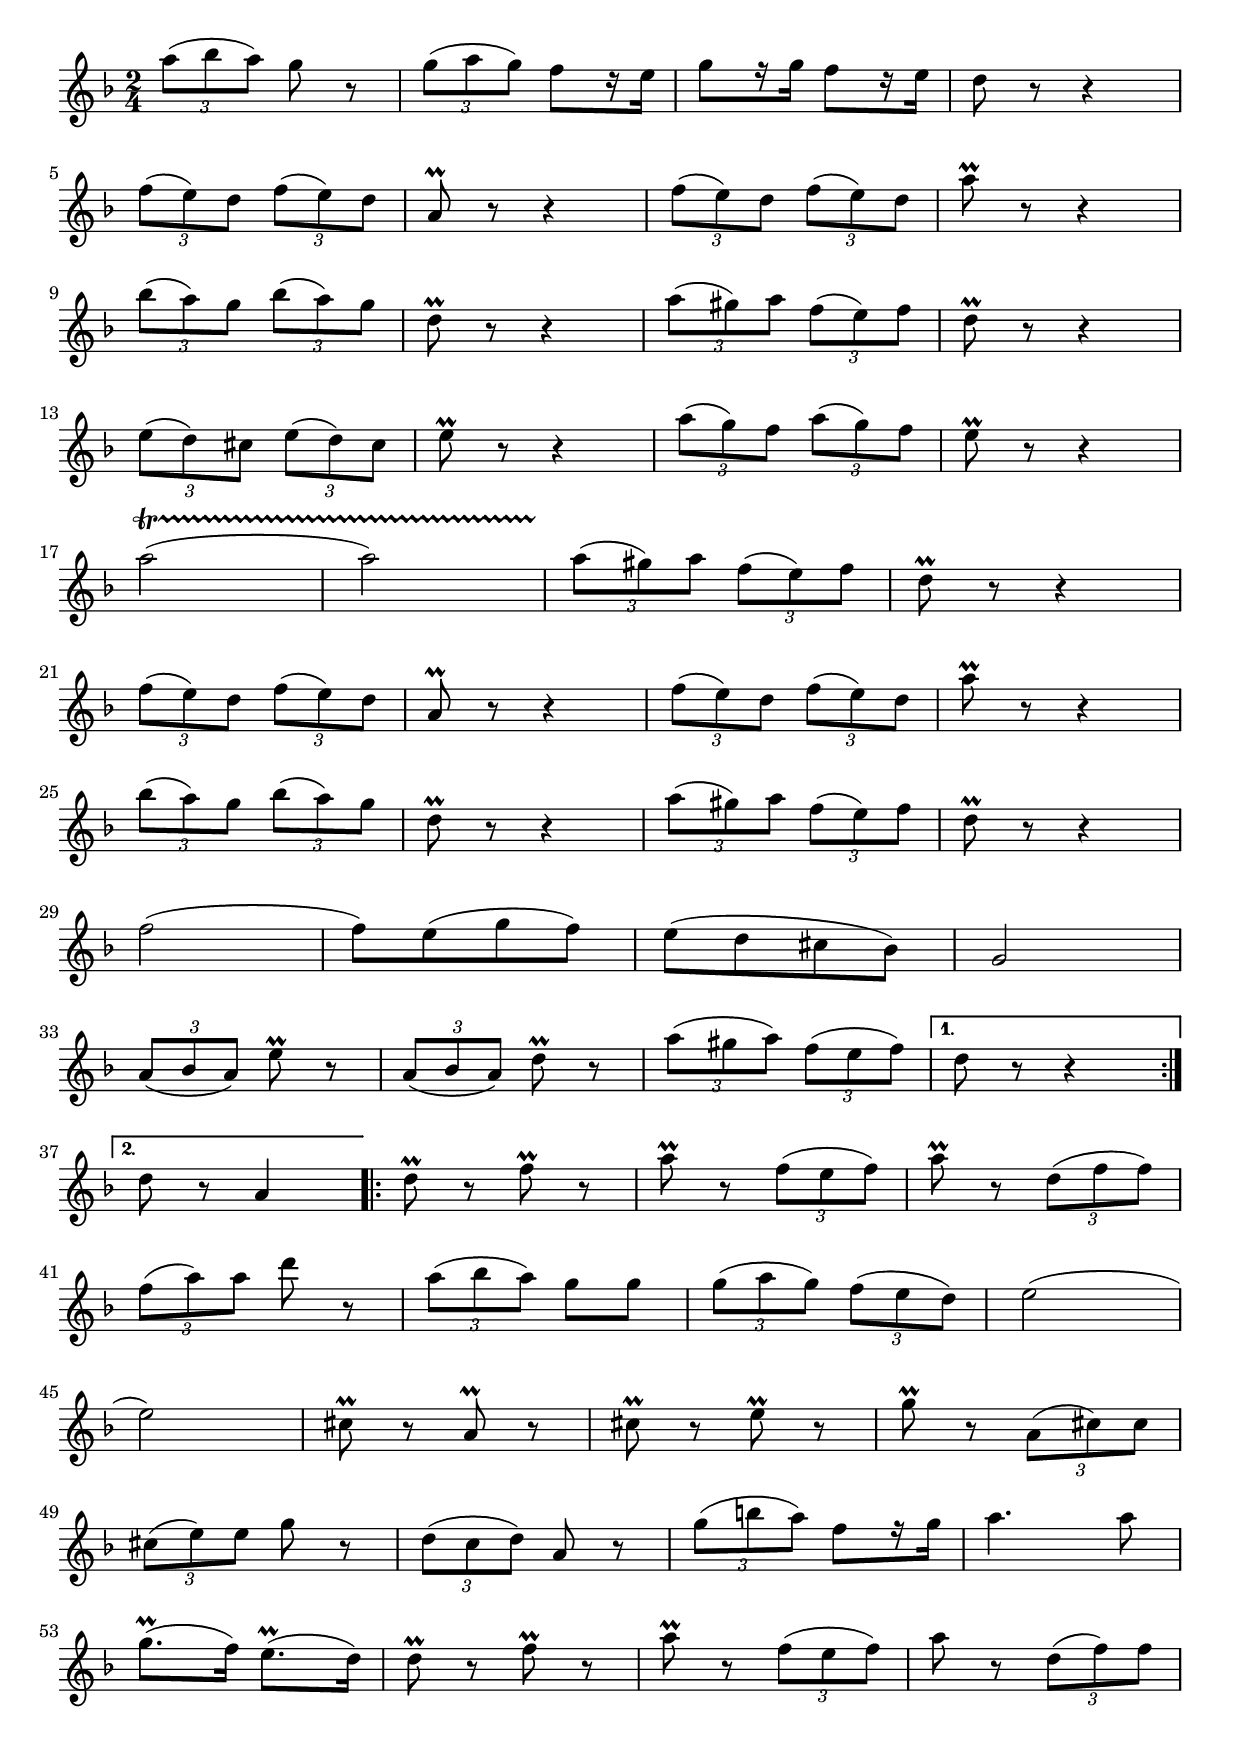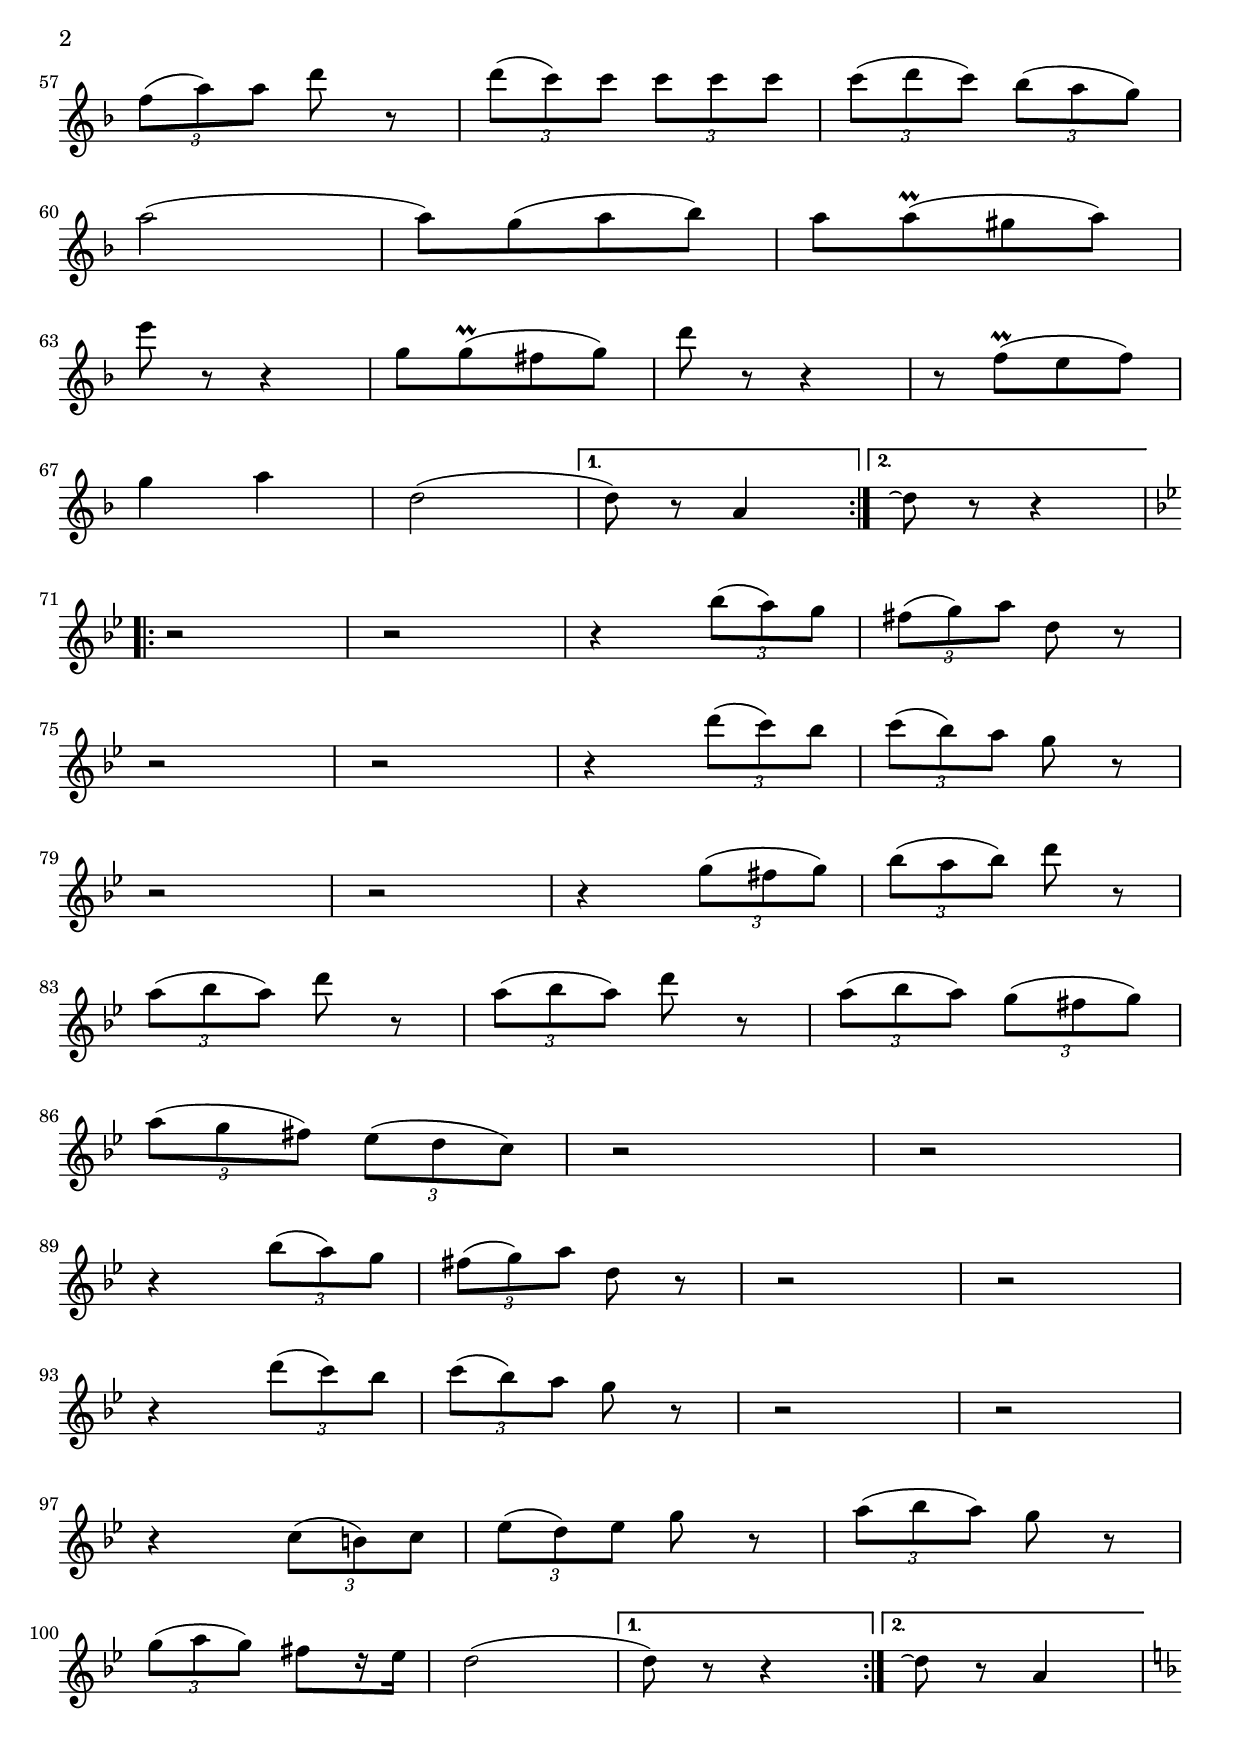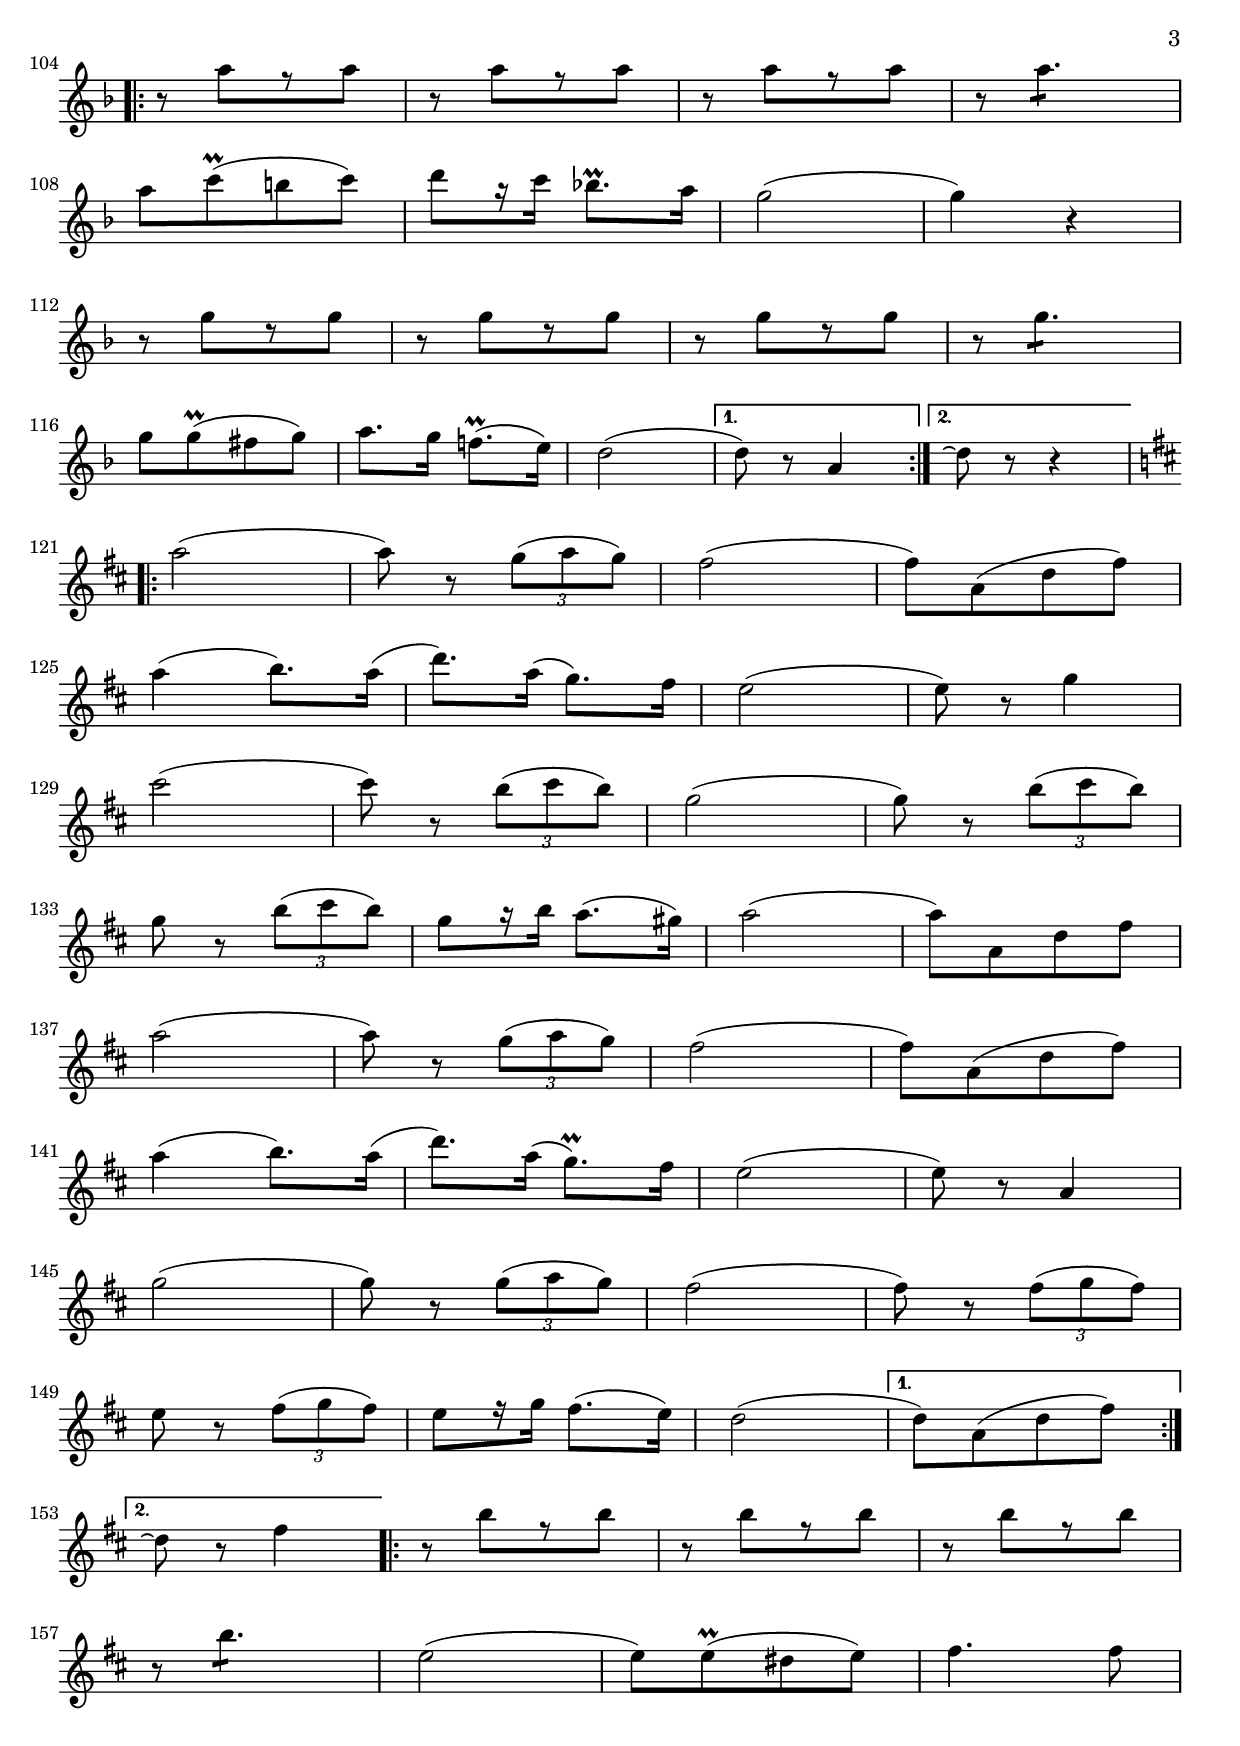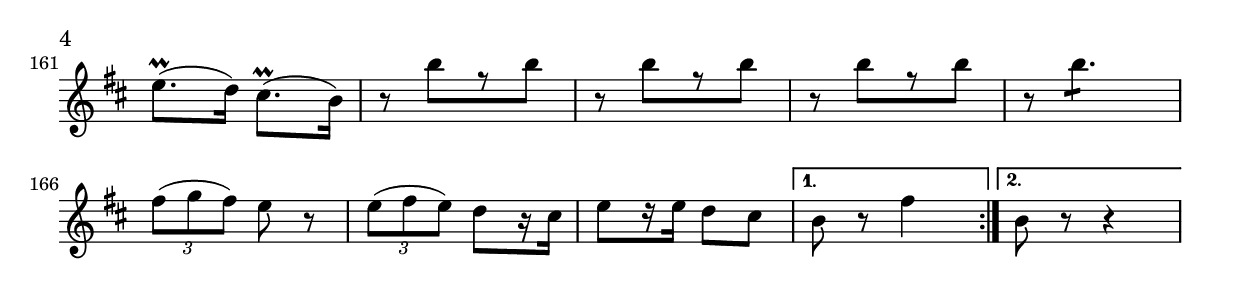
\version "2.22.2"

\include "helpers.ly"

%{
\header {
  title = "Danube Horo"
  composer = "Diko Iliev"
  instrument = \markup {Clarient B\flat}
}
%}

clarinetBFlatNotes = {
  \clef treble
  \time 2/4
  \key f \major
  
  \relative {
  \repeat volta 2 {
    | \trl {a''8( bes a)} g r
    | \trl {g( a g)} f[ r16 e]
    | g8[ r16 g16] f8[ r16 e16]
    | d8 r8 r4 \break
    
    | \trl {f8( e) d} \trl {f( e) d}
    | a\prall r8 r4
    | \trl {f'8( e) d} \trl {f( e) d}
    | a'\prall r8 r4 \break
    
    | \trl {bes8( a) g} \trl {bes( a) g}
    | d\prall r8 r4
    | \trl {a'8( gis) a} \trl {f( e) f}
    | d\prall r8 r4 \break
    
    | \trl {e8( d) cis} \trl {e( d) cis}
    | e\prall r8 r4
    | \trl {a8( g) f} \trl {a( g) f}
    | e\prall r8 r4 \break
    
    | a2 \startTrillSpan ( a2)
    | \trl {a8 \stopTrillSpan ( gis) a} \trl {f( e) f}
    | d\prall r8 r4 \break
    
    | \trl {f8( e) d} \trl {f( e) d}
    | a\prall r8 r4
    | \trl {f'8( e) d} \trl {f( e) d}
    | a'\prall r8 r4 \break
    
    | \trl {bes8( a) g} \trl {bes( a) g}
    | d\prall r8 r4
    | \trl {a'8( gis) a} \trl {f( e) f}
    | d\prall r8 r4 \break
    
    % \key bes \major % print mistake?
    | f2( f8)[ e( g f)]
    | e[( d cis bes)] g2 \break
    
    | \trl {a8( bes a)} e'\prall r
    | \trl {a,( bes a)} d\prall r
    | \trl {a'( gis a)} \trl {f( e f)}
  }
  \alternative {
    % page 110
    { d r r4 \break }
    { d8 r a4 }
  }

  % page 111
  \repeat volta 2 {
    | d8\prall r f\prall r
    | a\prall r \trl {f( e f)}
    | a\prall r \trl {d,( f f)} \break
    
    | \trl {f( a) a} d r
    | \trl {a( bes a)} g[ g]
    | \trl {g( a g)} \trl {f( e d)}
    | e2( \break
    
    | e2)
    | cis8\prall r a\prall r
    | cis8\prall r e\prall r
    | g\prall r \trl {a,( cis) cis} \break
    
    | \trl {cis( e) e} g r
    | \trl {d( c d)} a r
    | \trl {g'( b a)} f8[ r16 g16]
    | a4. a8 \break
    
    | g8.\prall[( f16)] e8.\prall[( d16)]
    | d8\prall r f\prall r
    | a\prall r \trl {f( e f)}
    | a r \trl {d,( f) f} \break
    
    | \trl {f( a) a} d r
    | \trl {d( c) c} \trl {c c c}
    | \trl {c( d c)} \trl {bes( a g)} \break
    
    | a2( a8)[ g( a bes)] | a[ a\prall( gis a)] \break
    
    | e' r r4 | g,8[ g\prall( fis g)] | d' r r4 | r8 f,\prall[( e f)] \break
    
    | g4 a | d,2(
    
  }
  \alternative {
    % page 119
    { d8) r a4 }
    { d8 \repeatTie r r4 }
  }
  
  \break
  
  % page 120
  \key bes \major
  \repeat volta 2 {
    | r2 | r2 | r4 \trl {bes'8[( a) g]} | \trl {fis[( g) a]} d, r \break
    
    | r2 | r2 | r4 \trl {d'8[( c) bes]} | \trl {c[( bes) a]} g r \break
    
    | r2 | r2 | r4 \trl {g8[( fis g)]} | \trl {bes[( a bes)]} d r \break
    
    | \trl {a8( bes a)} d r
    | \trl {a( bes a)} d r
    | \trl {a( bes a)} \trl {g( fis g)} \break
    
    | \trl {a( g fis)} \trl {ees( d c)} | r2 | r2 \break
    
    | r4 \trl {bes'8( a) g} | \trl {fis( g) a} d, r8 | r2 | r2 \break
    
    | r4 \trl {d'8( c) bes} | \trl {c( bes) a} g r8 | r2 | r2 \break
    
    | r4 \trl {c,8( b) c} | \trl {ees( d) ees} g r8 | \trl {a( bes a)} g r \break
    
    | \trl {g( a g)} fis[ r16 ees16] | d2(
  }
  \alternative {
    % page 128
    { d8) r r4 }
    { d8 \repeatTie r a4}
  }
  
  \break

  % page 129
  \key f \major
  \repeat volta 2 {
    | \repeat unfold 3 {r8 a'[ r8 a]} | r8 a4.:8 \break
    
    | a8[ c\prall( b c)] | d[ r16 c] bes!8.\prall[ a16] | g2( | g4) r \break
    
    | \repeat unfold 3 {r8 g[ r8 g]} | r8 g4.:8 \break
    
    | g8[ g\prall( fis g)] | a8.[ g16] f!8.\prall[( e16)] | d2(
  }
  \alternative {
    % page 132
    { d8) r a4}
    { d8 \repeatTie r r4 }
  }
  
  \break
  
  % page 133
  \key d \major
  \repeat volta 2 {
    | a'2( | a8) r \trl {g( a g)} | fis2( | fis8)[ a,( d fis)] \break
    
    | a4( b8.)[ a16]( | d8.)[ a16]( g8.)[ fis16] | e2( | e8) r g4 \break
    
    | cis2( | cis8) r \trl {b( cis b)} | g2( | g8) r \trl {b( cis b)} \break
    
    | g8 r \trl {b( cis b)} | g[ r16 b] a8.[( gis16)] | a2( | a8)[ a, d fis] \break
    
    | a2( | a8) r \trl {g( a g)} | fis2( | fis8)[ a,( d fis)] \break
    
    | a4( b8.)[ a16]( | d8.)[ a16]( g8.\prall)[ fis16] | e2( | e8) r a,4 \break
    
    | g'2( | g8) r \trl {g( a g)} | fis2( | fis8) r \trl {fis( g fis)} \break
    
    | e8 r \trl {fis( g fis)} | e[ r16 g] fis8.([ e16)] | d2(
  }
  \alternative {
    % page 140
    { d8)[ a( d fis)] \break }
    { d8 \repeatTie r fis4 }
  }
  
  \repeat volta 2 {
    | \repeat unfold 3 { r8 b[ r b] } \break
    
    | r8 b4.:8 | e,2( | e8)[ e(\prall dis e)] | fis4. fis8 \break
    
    | e8.\prall([ d16)] cis8.\prall([ b16)] | \repeat unfold 3 {r8 b'[r b] } | r8 b4.:8 \break
    
    | \trl {fis8( g fis)} e r | \trl {e( fis e)} d[ r16 cis] | e8[ r16 e] d8[ cis]
  }
  \alternative {
    { b8 r fis'4 }
    { b,8 r r4 }
  }

} % top \relative
} % clarinetBFlatNotes

\score {
  \new Staff \clarinetBFlatNotes
  \layout {
    indent = #0
  }
  \midi {
  }
}
